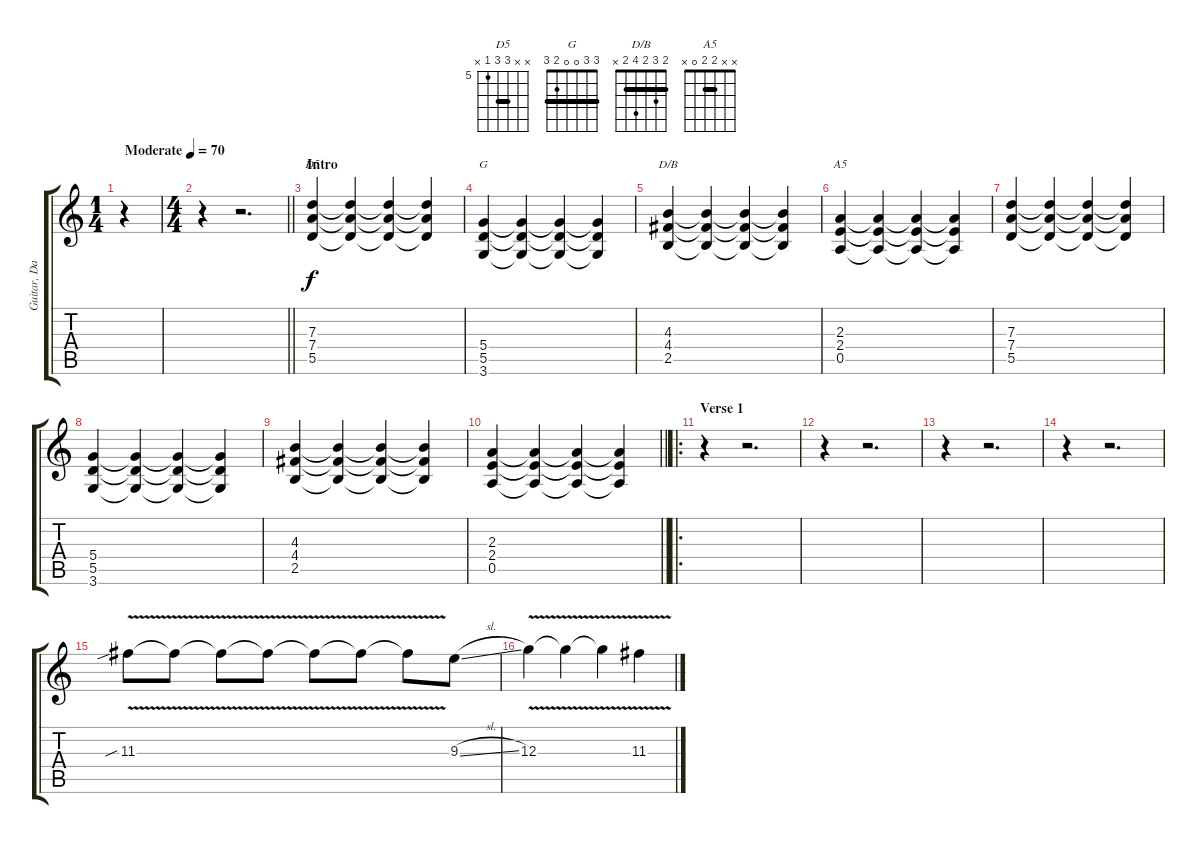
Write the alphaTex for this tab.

\track ("Guitar, Dan" "Guitar, Da") {instrument distortionguitar}
\staff {score tabs}
\tuning (E4 B3 G3 D3 A2 E2) {hide}
\chord ("D5" x x 7 7 5 x) {firstfret 5 barre 7}
\chord ("G" 3 3 0 0 2 3) {barre 3}
\chord ("D/B" 2 3 2 4 2 x) {barre 2}
\chord ("A5" x x 2 2 0 x) {barre 2}
\voice
\ts (1 4)
\tempo (70 "Moderate")
\clef g2
\ks c
r.4{dy f instrument distortionguitar} |
\ts (4 4)
\barLineRight lightlight
r.4 r.2{d} |
\section ("" "Intro")
(7.3 7.4 5.5).4{ch "D5"} (7.3{t} 7.4{t} 5.5{t}).4 (7.3{t} 7.4{t} 5.5{t}).4 (7.3{t} 7.4{t} 5.5{t}).4 |
(5.4 5.5 3.6).4{ch "G"} (5.4{t} 5.5{t} 3.6{t}).4 (5.4{t} 5.5{t} 3.6{t}).4 (5.4{t} 5.5{t} 3.6{t}).4 |
(4.3 4.4 2.5).4{ch "D/B"} (4.3{t} 4.4{t} 2.5{t}).4 (4.3{t} 4.4{t} 2.5{t}).4 (4.3{t} 4.4{t} 2.5{t}).4 |
(2.3 2.4 0.5).4{ch "A5"} (2.3{t} 2.4{t} 0.5{t}).4 (2.3{t} 2.4{t} 0.5{t}).4 (2.3{t} 2.4{t} 0.5{t}).4 |
(7.3 7.4 5.5).4 (7.3{t} 7.4{t} 5.5{t}).4 (7.3{t} 7.4{t} 5.5{t}).4 (7.3{t} 7.4{t} 5.5{t}).4 |
(5.4 5.5 3.6).4 (5.4{t} 5.5{t} 3.6{t}).4 (5.4{t} 5.5{t} 3.6{t}).4 (5.4{t} 5.5{t} 3.6{t}).4 |
(4.3 4.4 2.5).4 (4.3{t} 4.4{t} 2.5{t}).4 (4.3{t} 4.4{t} 2.5{t}).4 (4.3{t} 4.4{t} 2.5{t}).4 |
\barLineRight lightlight
(2.3 2.4 0.5).4 (2.3{t} 2.4{t} 0.5{t}).4 (2.3{t} 2.4{t} 0.5{t}).4 (2.3{t} 2.4{t} 0.5{t}).4 |
\ro
\section ("" "Verse 1")
r.4 r.2{d} |
r.4 r.2{d} |
r.4 r.2{d} |
r.4 r.2{d} |
11.3{v sib}.8 11.3{v t}.8 11.3{v t}.8 11.3{v t}.8 11.3{v t}.8 11.3{v t}.8 11.3{v t}.8 9.3{sl}.8 |
12.3{v}.4 12.3{v t}.4 12.3{v t}.4 11.3{v sl}.4
\voice
\clef g2
\ottava regular
\simile none
\ks c
r.4{dy f} |
\barLineRight lightlight
|
|
|
|
|
|
|
|
\barLineRight lightlight
|
|
|
|
|
|
